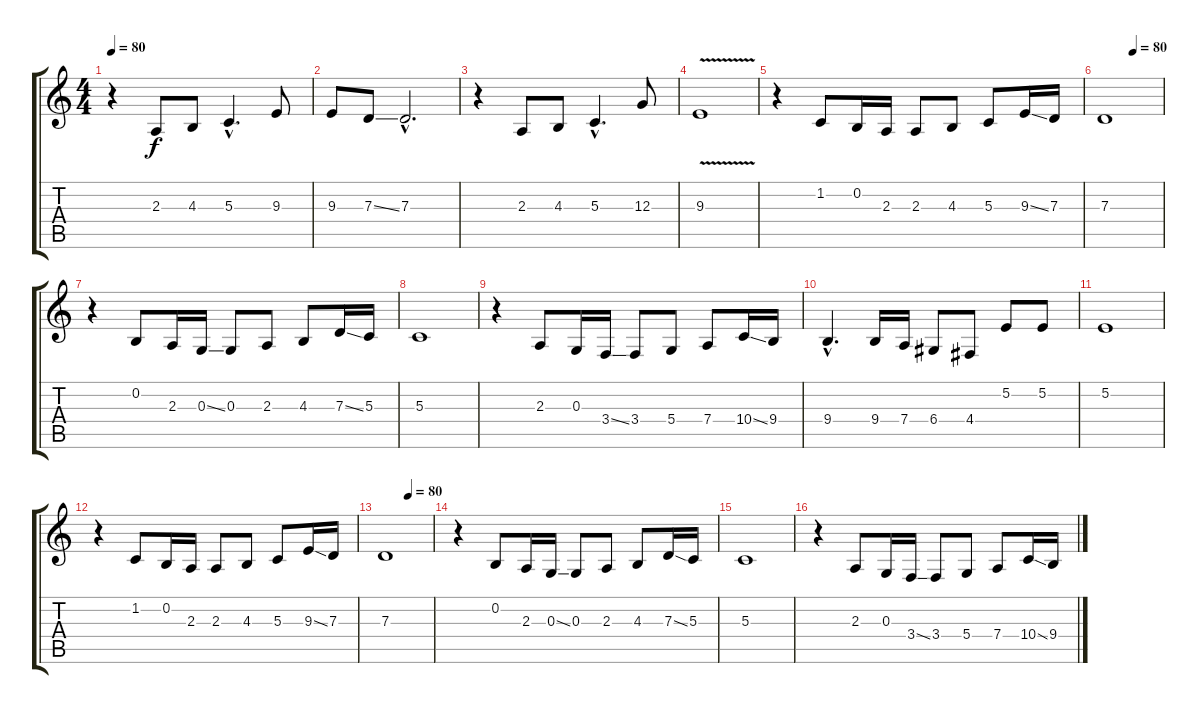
\track "" {instrument altosax}
\staff {score tabs}
\tuning (E4 B3 G3 D3 A2 E2) {hide}
\ts (4 4)
\tempo 80
\clef g2
\ks c
r.4{dy f} 2.3.8 4.3.8 5.3{hac}.4{d} 9.3.8 |
9.3.8 7.3{ss}.8 7.3{hac}.2{d} |
r.4 2.3.8 4.3.8 5.3{hac}.4{d} 12.3.8 |
9.3{v}.1 |
r.4 1.2.8 0.2.16 2.3.16 2.3.8 4.3.8 5.3.8 9.3{ss}.16 7.3.16 |
\tempo (80 0.5)
7.3.1 |
r.4 0.2.8 2.3.16 0.3{ss}.16 0.3.8 2.3.8 4.3.8 7.3{ss}.16 5.3.16 |
5.3.1 |
r.4 2.3.8 0.3.16 3.4{ss}.16 3.4.8 5.4.8 7.4.8 10.4{ss}.16 9.4.16 |
9.4{hac}.4{d} 9.4.16 7.4.16 6.4.8 4.4.8 5.2.8 5.2.8 |
5.2.1 |
r.4 1.2.8 0.2.16 2.3.16 2.3.8 4.3.8 5.3.8 9.3{ss}.16 7.3.16 |
\tempo (80 0.5)
7.3.1 |
r.4 0.2.8 2.3.16 0.3{ss}.16 0.3.8 2.3.8 4.3.8 7.3{ss}.16 5.3.16 |
5.3.1 |
r.4 2.3.8 0.3.16 3.4{ss}.16 3.4.8 5.4.8 7.4.8 10.4{ss}.16 9.4.16
